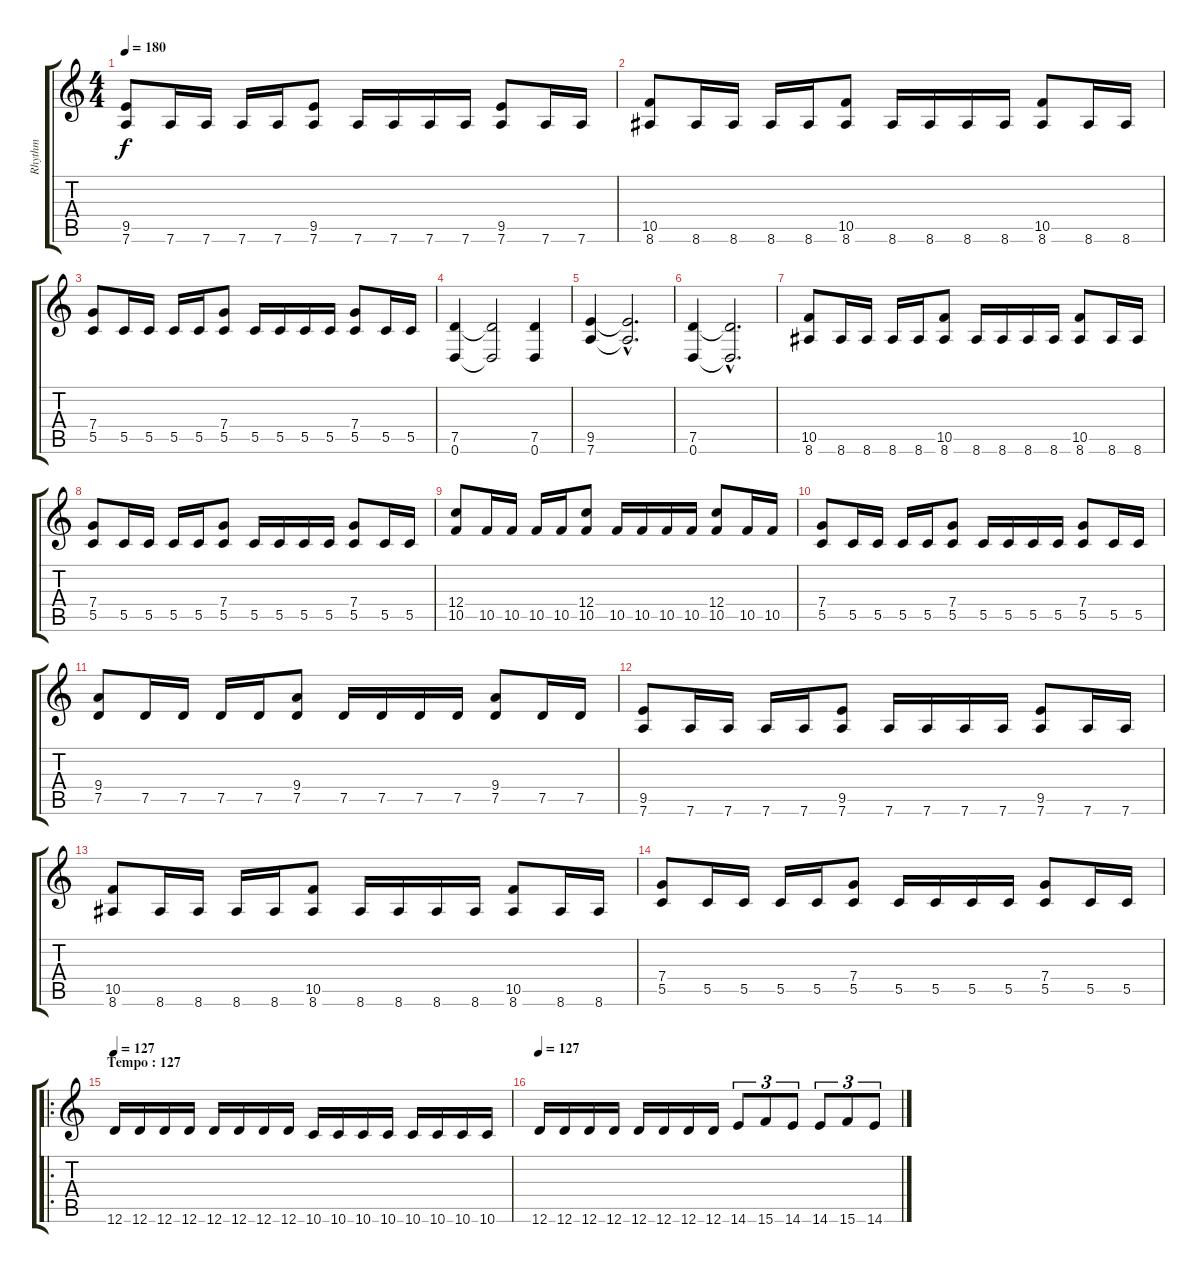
\track ("Rhythm" "Rhythm") {instrument distortionguitar}
\staff {score tabs}
\tuning (D4 A3 F3 C3 G2 D2) {hide}
\ts (4 4)
\tempo 180
\clef g2
\ks c
(9.5 7.6).8{dy f} 7.6.16 7.6.16 7.6.16 7.6.16 (9.5 7.6).8 7.6.16 7.6.16 7.6.16 7.6.16 (9.5 7.6).8 7.6.16 7.6.16 |
(10.5 8.6).8 8.6.16 8.6.16 8.6.16 8.6.16 (10.5 8.6).8 8.6.16 8.6.16 8.6.16 8.6.16 (10.5 8.6).8 8.6.16 8.6.16 |
(7.4 5.5).8 5.5.16 5.5.16 5.5.16 5.5.16 (7.4 5.5).8 5.5.16 5.5.16 5.5.16 5.5.16 (7.4 5.5).8 5.5.16 5.5.16 |
(7.5 0.6).4 (7.5{t} 0.6{t}).2 (7.5 0.6).4 |
(9.5 7.6).4 (9.5{hac t} 7.6{hac t}).2{d} |
(7.5 0.6).4 (7.5{hac t} 0.6{hac t}).2{d} |
(10.5 8.6).8 8.6.16 8.6.16 8.6.16 8.6.16 (10.5 8.6).8 8.6.16 8.6.16 8.6.16 8.6.16 (10.5 8.6).8 8.6.16 8.6.16 |
(7.4 5.5).8 5.5.16 5.5.16 5.5.16 5.5.16 (7.4 5.5).8 5.5.16 5.5.16 5.5.16 5.5.16 (7.4 5.5).8 5.5.16 5.5.16 |
(12.4 10.5).8 10.5.16 10.5.16 10.5.16 10.5.16 (12.4 10.5).8 10.5.16 10.5.16 10.5.16 10.5.16 (12.4 10.5).8 10.5.16 10.5.16 |
(7.4 5.5).8 5.5.16 5.5.16 5.5.16 5.5.16 (7.4 5.5).8 5.5.16 5.5.16 5.5.16 5.5.16 (7.4 5.5).8 5.5.16 5.5.16 |
(9.4 7.5).8 7.5.16 7.5.16 7.5.16 7.5.16 (9.4 7.5).8 7.5.16 7.5.16 7.5.16 7.5.16 (9.4 7.5).8 7.5.16 7.5.16 |
(9.5 7.6).8 7.6.16 7.6.16 7.6.16 7.6.16 (9.5 7.6).8 7.6.16 7.6.16 7.6.16 7.6.16 (9.5 7.6).8 7.6.16 7.6.16 |
(10.5 8.6).8 8.6.16 8.6.16 8.6.16 8.6.16 (10.5 8.6).8 8.6.16 8.6.16 8.6.16 8.6.16 (10.5 8.6).8 8.6.16 8.6.16 |
(7.4 5.5).8 5.5.16 5.5.16 5.5.16 5.5.16 (7.4 5.5).8 5.5.16 5.5.16 5.5.16 5.5.16 (7.4 5.5).8 5.5.16 5.5.16 |
\ro
\section ("" "Tempo : 127")
\tempo 127
12.6.16 12.6.16 12.6.16 12.6.16 12.6.16 12.6.16 12.6.16 12.6.16 10.6.16 10.6.16 10.6.16 10.6.16 10.6.16 10.6.16 10.6.16 10.6.16 |
\tempo 127
12.6.16 12.6.16 12.6.16 12.6.16 12.6.16 12.6.16 12.6.16 12.6.16 14.6.8{tu (3 2)} 15.6.8{tu (3 2)} 14.6.8{tu (3 2)} 14.6.8{tu (3 2)} 15.6.8{tu (3 2)} 14.6.8{tu (3 2)}
